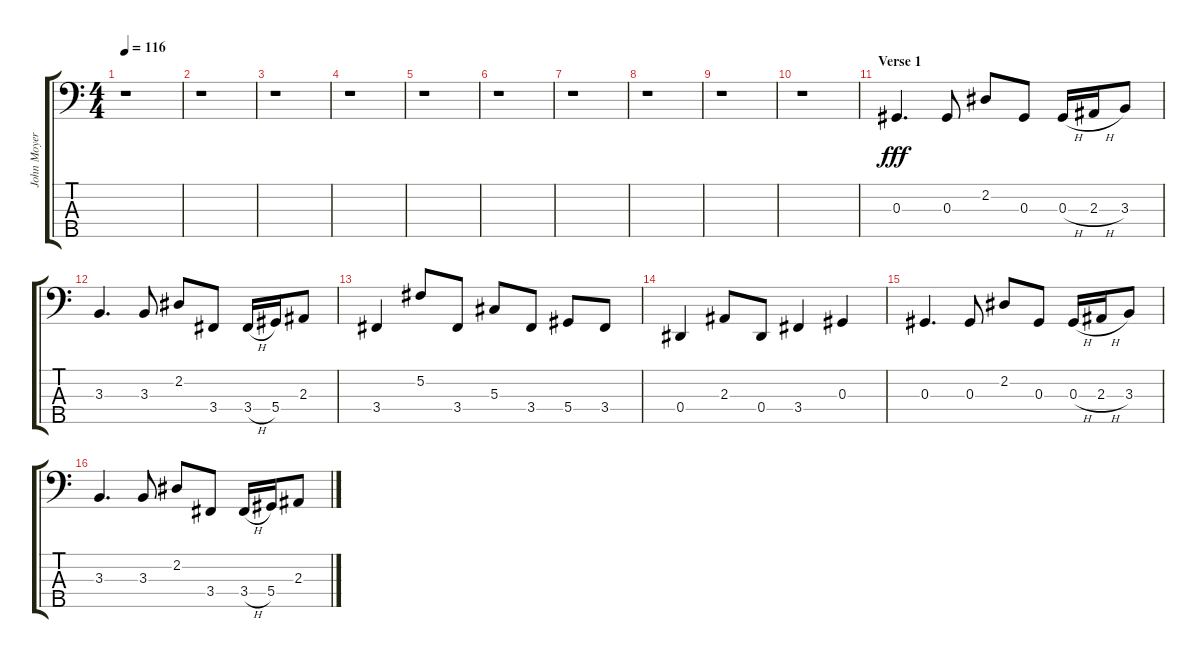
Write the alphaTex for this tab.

\track ("John Moyer (Bass)" "John Moyer") {instrument electricbassfinger}
\staff {score tabs}
\tuning (Gb2 Db2 Ab1 Eb1 Bb0) {hide}
\ts (4 4)
\tempo 116
\clef f4
\ks c
r.1{dy fff} |
r.1 |
r.1 |
r.1 |
r.1 |
r.1 |
r.1 |
r.1 |
r.1 |
r.1 |
\section ("" "Verse 1")
0.3.4{d} 0.3.8 2.2.8 0.3.8 0.3{h}.16 2.3{h}.16 3.3.8 |
3.3.4{d} 3.3.8 2.2.8 3.4.8 3.4{h}.16 5.4.16 2.3.8 |
3.4.4 5.2.8 3.4.8 5.3.8 3.4.8 5.4.8 3.4.8 |
0.4.4 2.3.8 0.4.8 3.4.4 0.3.4 |
0.3.4{d} 0.3.8 2.2.8 0.3.8 0.3{h}.16 2.3{h}.16 3.3.8 |
3.3.4{d} 3.3.8 2.2.8 3.4.8 3.4{h}.16 5.4.16 2.3.8
